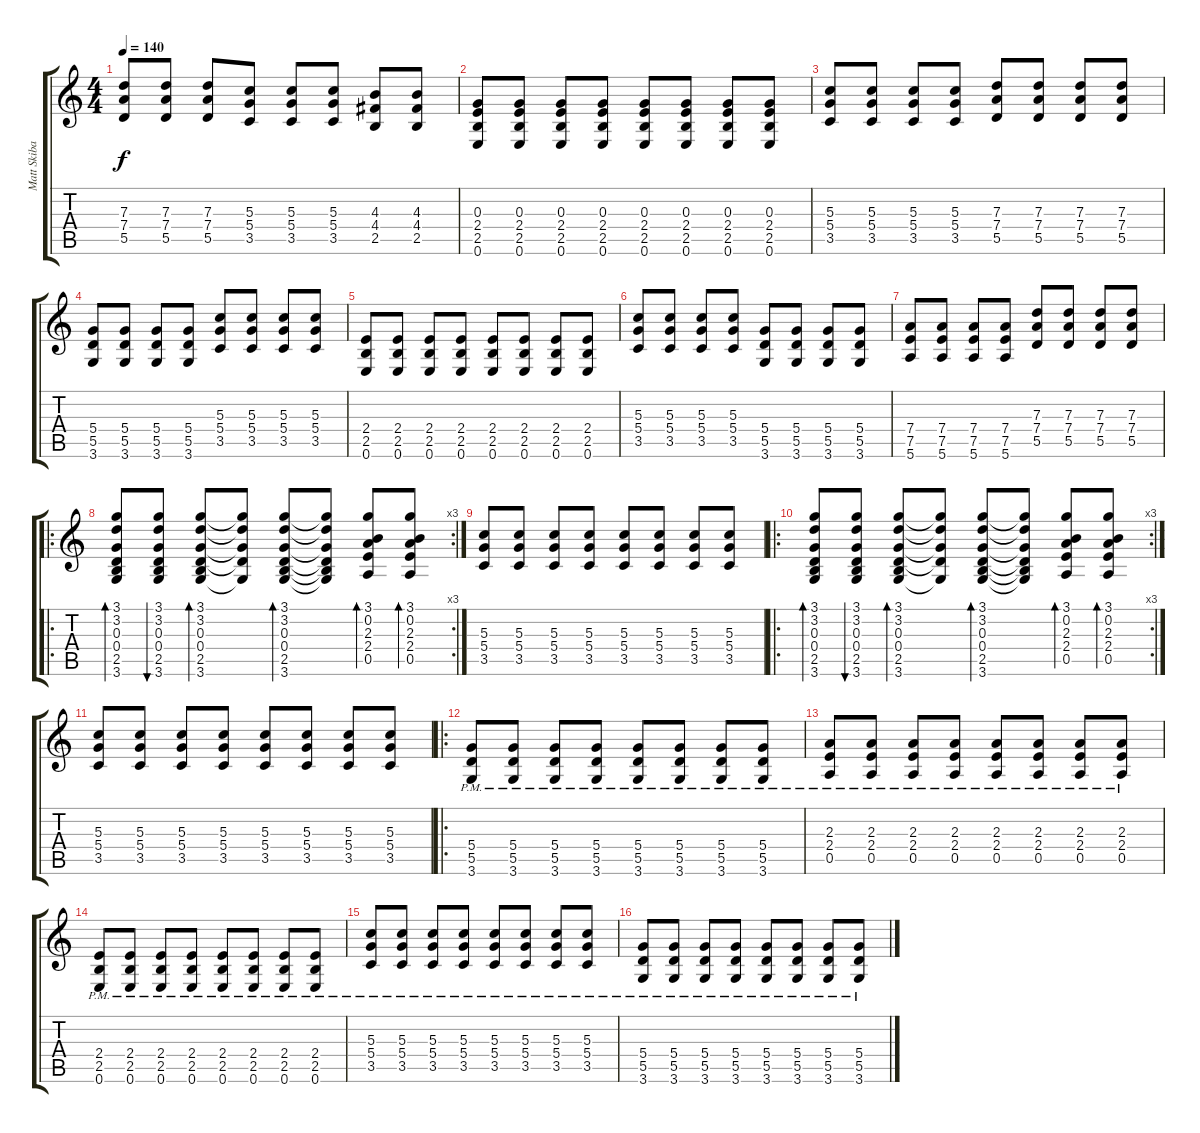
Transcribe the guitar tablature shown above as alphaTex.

\track ("Matt Skiba Over dub" "Matt Skiba") {instrument acousticguitarsteel}
\staff {score tabs}
\tuning (E4 B3 G3 D3 A2 E2) {hide}
\ts (4 4)
\tempo 140
\clef g2
\ks c
(7.3 7.4 5.5).8{dy f} (7.3 7.4 5.5).8 (7.3 7.4 5.5).8 (5.3 5.4 3.5).8 (5.3 5.4 3.5).8 (5.3 5.4 3.5).8 (4.3 4.4 2.5).8 (4.3 4.4 2.5).8 |
(0.3 2.4 2.5 0.6).8 (0.3 2.4 2.5 0.6).8 (0.3 2.4 2.5 0.6).8 (0.3 2.4 2.5 0.6).8 (0.3 2.4 2.5 0.6).8 (0.3 2.4 2.5 0.6).8 (0.3 2.4 2.5 0.6).8 (0.3 2.4 2.5 0.6).8 |
(5.3 5.4 3.5).8 (5.3 5.4 3.5).8 (5.3 5.4 3.5).8 (5.3 5.4 3.5).8 (7.3 7.4 5.5).8 (7.3 7.4 5.5).8 (7.3 7.4 5.5).8 (7.3 7.4 5.5).8 |
(5.4 5.5 3.6).8 (5.4 5.5 3.6).8 (5.4 5.5 3.6).8 (5.4 5.5 3.6).8 (5.3 5.4 3.5).8 (5.3 5.4 3.5).8 (5.3 5.4 3.5).8 (5.3 5.4 3.5).8 |
(2.4 2.5 0.6).8 (2.4 2.5 0.6).8 (2.4 2.5 0.6).8 (2.4 2.5 0.6).8 (2.4 2.5 0.6).8 (2.4 2.5 0.6).8 (2.4 2.5 0.6).8 (2.4 2.5 0.6).8 |
(5.3 5.4 3.5).8 (5.3 5.4 3.5).8 (5.3 5.4 3.5).8 (5.3 5.4 3.5).8 (5.4 5.5 3.6).8 (5.4 5.5 3.6).8 (5.4 5.5 3.6).8 (5.4 5.5 3.6).8 |
(7.4 7.5 5.6).8 (7.4 7.5 5.6).8 (7.4 7.5 5.6).8 (7.4 7.5 5.6).8 (7.3 7.4 5.5).8 (7.3 7.4 5.5).8 (7.3 7.4 5.5).8 (7.3 7.4 5.5).8 |
\ro
\rc 3
(3.1 3.2 0.3 0.4 2.5 3.6).8{bd 60} (3.1 3.2 0.3 0.4 2.5 3.6).8{bu 60} (3.1 3.2 0.3 0.4 2.5 3.6).8{bd 60} (3.1{t} 3.2{t} 0.3{t} 0.4{t} 3.6{t}).8 (3.1 3.2 0.3 0.4 2.5 3.6).8{bd 60} (3.1{t} 3.2{t} 0.3{t} 0.4{t} 2.5{t} 3.6{t}).8 (3.1 0.2 2.3 2.4 0.5).8{bd 60} (3.1 0.2 2.3 2.4 0.5).8{bd 60} |
(5.3 5.4 3.5).8 (5.3 5.4 3.5).8 (5.3 5.4 3.5).8 (5.3 5.4 3.5).8 (5.3 5.4 3.5).8 (5.3 5.4 3.5).8 (5.3 5.4 3.5).8 (5.3 5.4 3.5).8 |
\ro
\rc 3
(3.1 3.2 0.3 0.4 2.5 3.6).8{bd 60} (3.1 3.2 0.3 0.4 2.5 3.6).8{bu 60} (3.1 3.2 0.3 0.4 2.5 3.6).8{bd 60} (3.1{t} 3.2{t} 0.3{t} 0.4{t} 3.6{t}).8 (3.1 3.2 0.3 0.4 2.5 3.6).8{bd 60} (3.1{t} 3.2{t} 0.3{t} 0.4{t} 2.5{t} 3.6{t}).8 (3.1 0.2 2.3 2.4 0.5).8{bd 60} (3.1 0.2 2.3 2.4 0.5).8{bd 60} |
(5.3 5.4 3.5).8 (5.3 5.4 3.5).8 (5.3 5.4 3.5).8 (5.3 5.4 3.5).8 (5.3 5.4 3.5).8 (5.3 5.4 3.5).8 (5.3 5.4 3.5).8 (5.3 5.4 3.5).8 |
\ro
(5.4{pm} 5.5{pm} 3.6{pm}).8 (5.4{pm} 5.5{pm} 3.6{pm}).8 (5.4{pm} 5.5{pm} 3.6{pm}).8 (5.4{pm} 5.5{pm} 3.6{pm}).8 (5.4{pm} 5.5{pm} 3.6{pm}).8 (5.4{pm} 5.5{pm} 3.6{pm}).8 (5.4{pm} 5.5{pm} 3.6{pm}).8 (5.4{pm} 5.5{pm} 3.6{pm}).8 |
(2.3{pm} 2.4{pm} 0.5{pm}).8 (2.3{pm} 2.4{pm} 0.5{pm}).8 (2.3{pm} 2.4{pm} 0.5{pm}).8 (2.3{pm} 2.4{pm} 0.5{pm}).8 (2.3{pm} 2.4{pm} 0.5{pm}).8 (2.3{pm} 2.4{pm} 0.5{pm}).8 (2.3{pm} 2.4{pm} 0.5{pm}).8 (2.3{pm} 2.4{pm} 0.5{pm}).8 |
(2.4{pm} 2.5{pm} 0.6{pm}).8 (2.4{pm} 2.5{pm} 0.6{pm}).8 (2.4{pm} 2.5{pm} 0.6{pm}).8 (2.4{pm} 2.5{pm} 0.6{pm}).8 (2.4{pm} 2.5{pm} 0.6{pm}).8 (2.4{pm} 2.5{pm} 0.6{pm}).8 (2.4{pm} 2.5{pm} 0.6{pm}).8 (2.4{pm} 2.5{pm} 0.6{pm}).8 |
(5.3{pm} 5.4{pm} 3.5{pm}).8 (5.3{pm} 5.4{pm} 3.5{pm}).8 (5.3{pm} 5.4{pm} 3.5{pm}).8 (5.3{pm} 5.4{pm} 3.5{pm}).8 (5.3{pm} 5.4{pm} 3.5{pm}).8 (5.3{pm} 5.4{pm} 3.5{pm}).8 (5.3{pm} 5.4{pm} 3.5{pm}).8 (5.3{pm} 5.4{pm} 3.5{pm}).8 |
(5.4{pm} 5.5{pm} 3.6{pm}).8 (5.4{pm} 5.5{pm} 3.6{pm}).8 (5.4{pm} 5.5{pm} 3.6{pm}).8 (5.4{pm} 5.5{pm} 3.6{pm}).8 (5.4{pm} 5.5{pm} 3.6{pm}).8 (5.4{pm} 5.5{pm} 3.6{pm}).8 (5.4{pm} 5.5{pm} 3.6{pm}).8 (5.4{pm} 5.5{pm} 3.6{pm}).8
